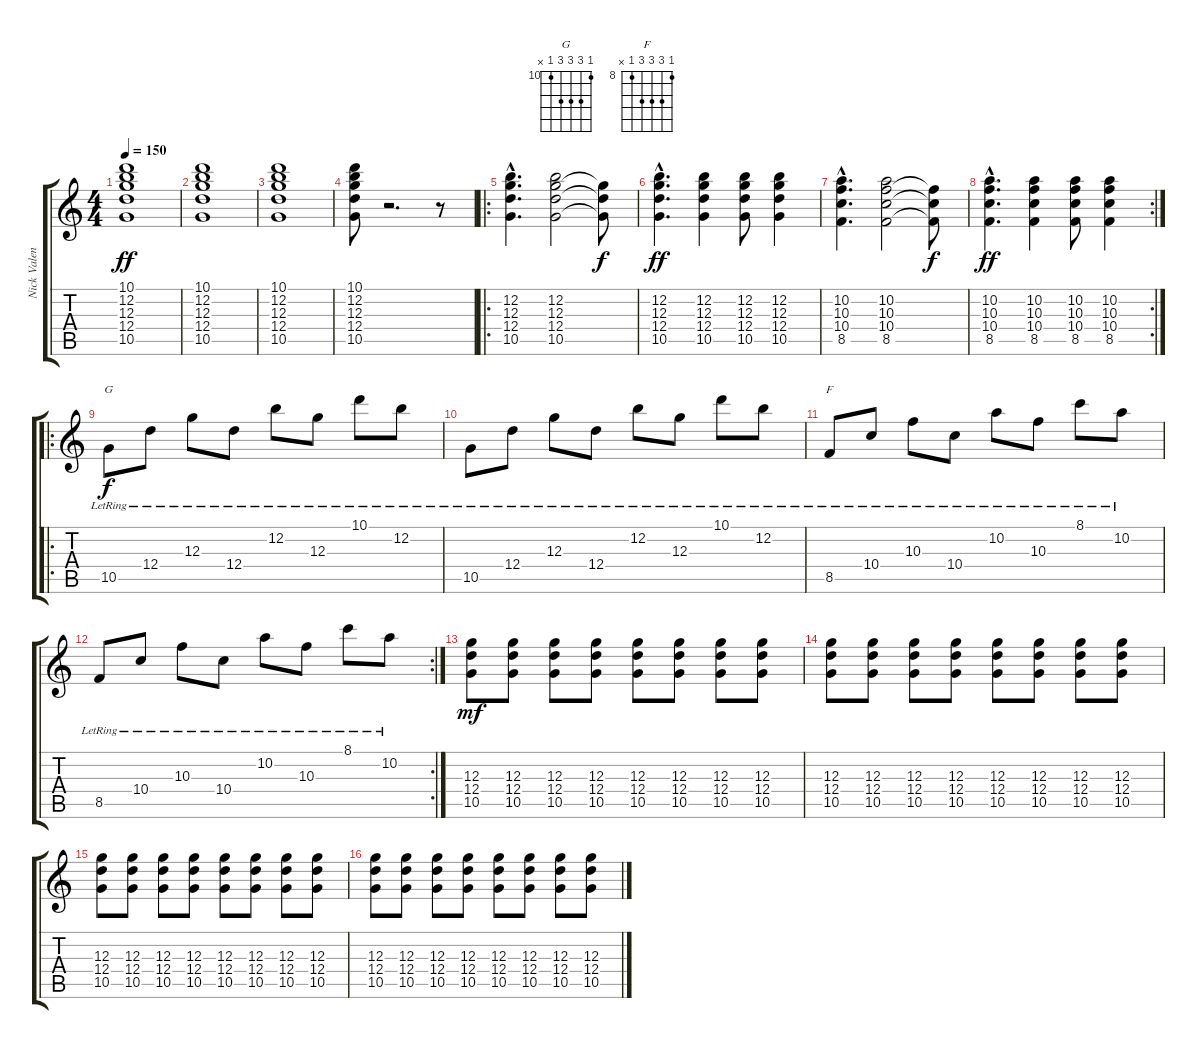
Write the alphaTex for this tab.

\track ("Nick Valensi" "Nick Valen") {instrument electricguitarclean}
\staff {score tabs}
\tuning (E4 B3 G3 D3 A2 E2) {hide}
\chord ("G" 10 12 12 12 10 x) {firstfret 10}
\chord ("F" 8 10 10 10 8 x) {firstfret 8}
\ts (4 4)
\tempo 150
\clef g2
\ks c
(10.1 12.2 12.3 12.4 10.5).1{dy ff instrument electricguitarclean} |
(10.1 12.2 12.3 12.4 10.5).1 |
(10.1 12.2 12.3 12.4 10.5).1 |
(10.1 12.2 12.3 12.4 10.5).8 r.2{d} r.8 |
\ro
(12.2{hac} 12.3{hac} 12.4{hac} 10.5{hac}).4{d} (12.2 12.3 12.4 10.5).2 (12.3{t} 12.4{t} 10.5{t}).8{dy f} |
(12.2{hac} 12.3{hac} 12.4{hac} 10.5{hac}).4{d dy ff} (12.2 12.3 12.4 10.5).4 (12.2 12.3 12.4 10.5).8 (12.2 12.3 12.4 10.5).4 |
(10.2{hac} 10.3{hac} 10.4{hac} 8.5{hac}).4{d} (10.2 10.3 10.4 8.5).2 (10.3{t} 10.4{t} 8.5{t}).8{dy f} |
\rc 2
(10.2{hac} 10.3{hac} 10.4{hac} 8.5{hac}).4{d dy ff} (10.2 10.3 10.4 8.5).4 (10.2 10.3 10.4 8.5).8 (10.2 10.3 10.4 8.5).4 |
\ro
10.5{lr}.8{ch "G" dy f} 12.4{lr}.8 12.3{lr}.8 12.4{lr}.8 12.2{lr}.8 12.3{lr}.8 10.1{lr}.8 12.2{lr}.8 |
10.5{lr}.8 12.4{lr}.8 12.3{lr}.8 12.4{lr}.8 12.2{lr}.8 12.3{lr}.8 10.1{lr}.8 12.2{lr}.8 |
8.5{lr}.8{ch "F"} 10.4{lr}.8 10.3{lr}.8 10.4{lr}.8 10.2{lr}.8 10.3{lr}.8 8.1{lr}.8 10.2{lr}.8 |
\rc 2
8.5{lr}.8 10.4{lr}.8 10.3{lr}.8 10.4{lr}.8 10.2{lr}.8 10.3{lr}.8 8.1{lr}.8 10.2{lr}.8 |
(12.3 12.4 10.5).8{dy mf} (12.3 12.4 10.5).8 (12.3 12.4 10.5).8 (12.3 12.4 10.5).8 (12.3 12.4 10.5).8 (12.3 12.4 10.5).8 (12.3 12.4 10.5).8 (12.3 12.4 10.5).8 |
(12.3 12.4 10.5).8 (12.3 12.4 10.5).8 (12.3 12.4 10.5).8 (12.3 12.4 10.5).8 (12.3 12.4 10.5).8 (12.3 12.4 10.5).8 (12.3 12.4 10.5).8 (12.3 12.4 10.5).8 |
(12.3 12.4 10.5).8 (12.3 12.4 10.5).8 (12.3 12.4 10.5).8 (12.3 12.4 10.5).8 (12.3 12.4 10.5).8 (12.3 12.4 10.5).8 (12.3 12.4 10.5).8 (12.3 12.4 10.5).8 |
(12.3 12.4 10.5).8 (12.3 12.4 10.5).8 (12.3 12.4 10.5).8 (12.3 12.4 10.5).8 (12.3 12.4 10.5).8 (12.3 12.4 10.5).8 (12.3 12.4 10.5).8 (12.3 12.4 10.5).8
